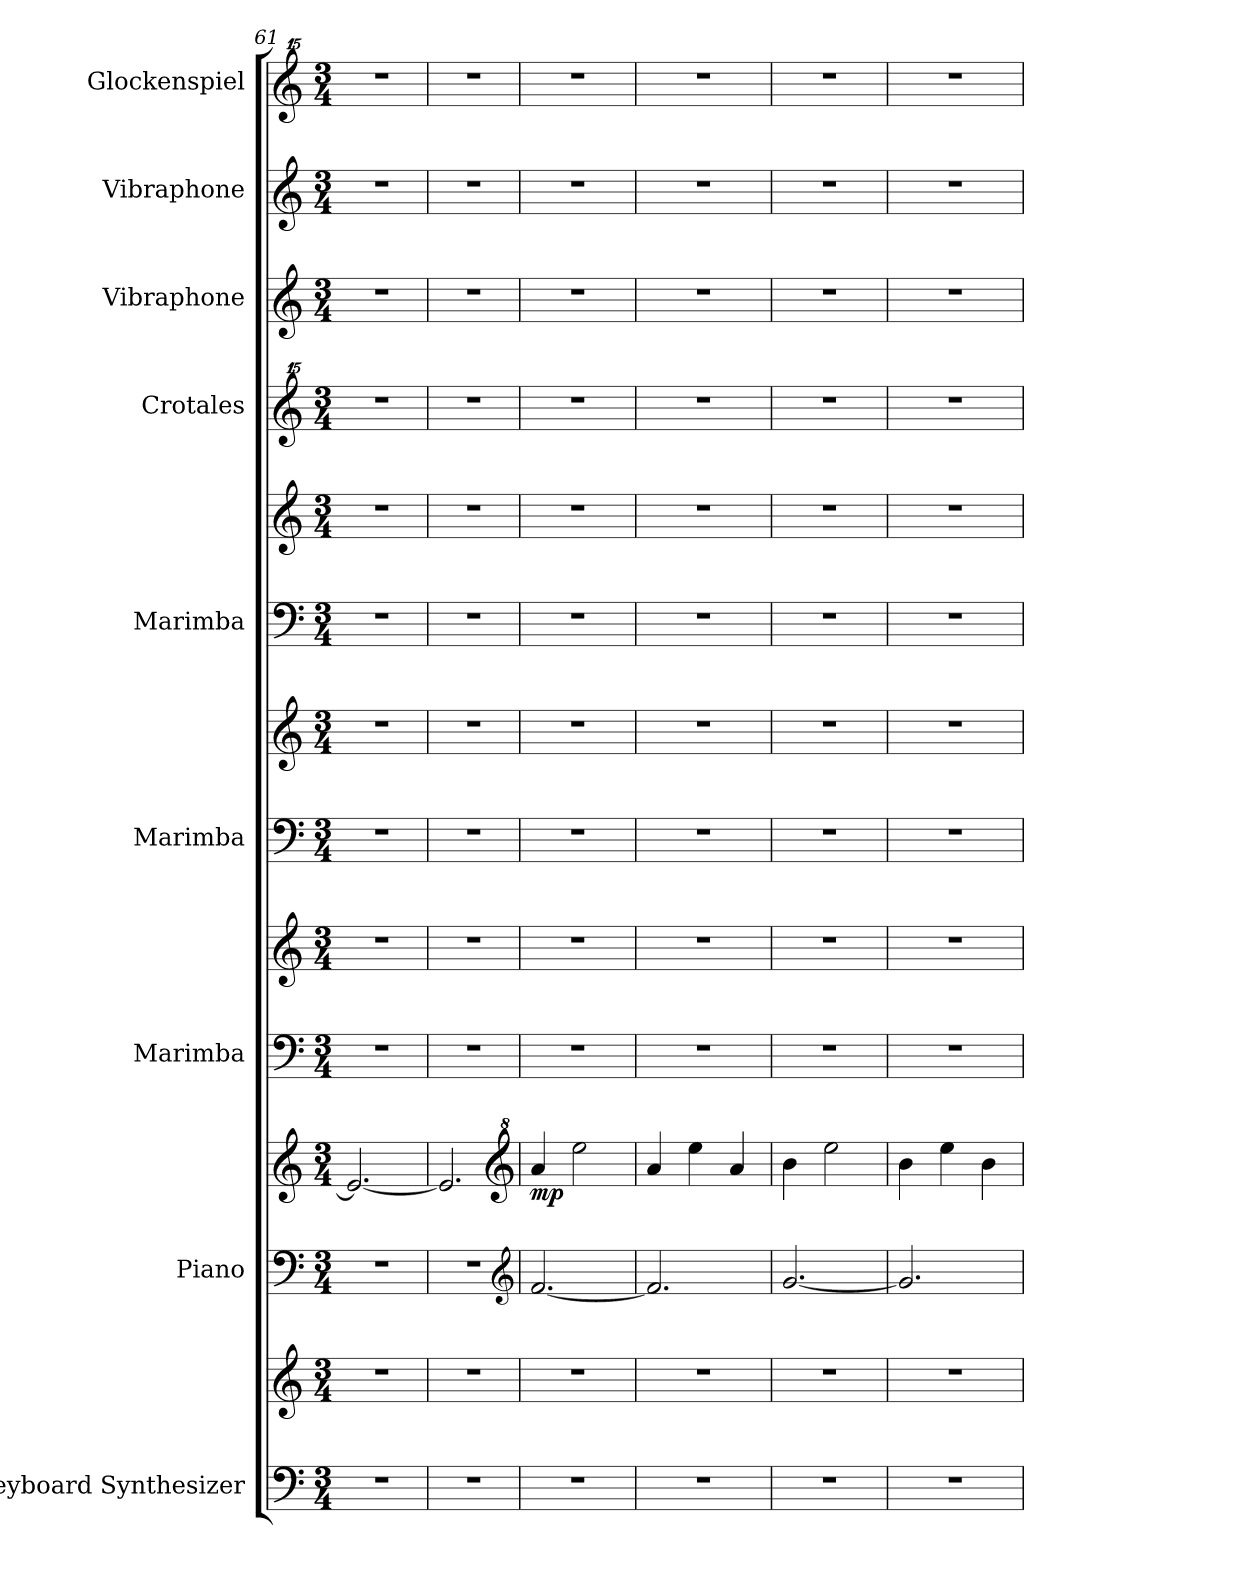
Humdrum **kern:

**kern	**kern	**kern	**kern	**dynam	**kern	**kern	**kern	**kern	**kern	**kern	**kern	**kern	**kern	**kern
*part9	*part9	*part8	*part8	*part8	*part7	*part7	*part6	*part6	*part5	*part5	*part4	*part3	*part2	*part1
*staff14	*staff13	*staff12	*staff11	*staff11/12	*staff10	*staff9	*staff8	*staff7	*staff6	*staff5	*staff4	*staff3	*staff2	*staff1
*I"Keyboard Synthesizer	*	*I"Piano	*	*	*I"Marimba	*	*I"Marimba	*	*I"Marimba	*	*I"Crotales	*I"Vibraphone	*I"Vibraphone	*I"Glockenspiel
*I'Synth.	*	*I'Pno.	*	*	*I'Mrm.	*	*I'Mrm.	*	*I'Mrm.	*	*I'Cro.	*I'Vib.	*I'Vib.	*I'Glk.
*clefF4	*clefG2	*clefF4	*clefG2	*	*clefF4	*clefG2	*clefF4	*clefG2	*clefF4	*clefG2	*clefG^^2	*clefG2	*clefG2	*clefG^^2
*k[]	*k[]	*k[]	*k[]	*	*k[]	*k[]	*k[]	*k[]	*k[]	*k[]	*k[]	*k[]	*k[]	*k[]
*C:	*C:	*C:	*C:	*	*C:	*C:	*C:	*C:	*C:	*C:	*C:	*C:	*C:	*C:
*M3/4	*M3/4	*M3/4	*M3/4	*	*M3/4	*M3/4	*M3/4	*M3/4	*M3/4	*M3/4	*M3/4	*M3/4	*M3/4	*M3/4
=61	=61	=61	=61	=61	=61	=61	=61	=61	=61	=61	=61	=61	=61	=61
2.r	2.r	2.r	2.e/_	.	2.r	2.r	2.r	2.r	2.r	2.r	2.r	2.r	2.r	2.r
=62	=62	=62	=62	=62	=62	=62	=62	=62	=62	=62	=62	=62	=62	=62
2.r	2.r	2.r	2.e/]	.	2.r	2.r	2.r	2.r	2.r	2.r	2.r	2.r	2.r	2.r
*	*	*clefG2	*clefG^2	*	*	*	*	*	*	*	*	*	*	*
=63	=63	=63	=63	=63	=63	=63	=63	=63	=63	=63	=63	=63	=63	=63
*	*	*	*	*	*	*	*	*	*	*	*	*	*	*MM96
!	!	!	!	!LO:DY:b	!	!	!	!	!	!	!	!	!	!
2.r	2.r	[2.f/	4aa/	mp	2.r	2.r	2.r	2.r	2.r	2.r	2.r	2.r	2.r	2.r
.	.	.	2eee\	.	.	.	.	.	.	.	.	.	.	.
=64	=64	=64	=64	=64	=64	=64	=64	=64	=64	=64	=64	=64	=64	=64
2.r	2.r	2.f/]	4aa/	.	2.r	2.r	2.r	2.r	2.r	2.r	2.r	2.r	2.r	2.r
.	.	.	4eee\	.	.	.	.	.	.	.	.	.	.	.
.	.	.	4aa/	.	.	.	.	.	.	.	.	.	.	.
!!LO:PB:g=z
=65	=65	=65	=65	=65	=65	=65	=65	=65	=65	=65	=65	=65	=65	=65
2.r	2.r	[2.g/	4bb\	.	2.r	2.r	2.r	2.r	2.r	2.r	2.r	2.r	2.r	2.r
.	.	.	2eee\	.	.	.	.	.	.	.	.	.	.	.
=66	=66	=66	=66	=66	=66	=66	=66	=66	=66	=66	=66	=66	=66	=66
2.r	2.r	2.g/]	4bb\	.	2.r	2.r	2.r	2.r	2.r	2.r	2.r	2.r	2.r	2.r
.	.	.	4eee\	.	.	.	.	.	.	.	.	.	.	.
.	.	.	4bb\	.	.	.	.	.	.	.	.	.	.	.
=	=	=	=	=	=	=	=	=	=	=	=	=	=	=
*-	*-	*-	*-	*-	*-	*-	*-	*-	*-	*-	*-	*-	*-	*-
